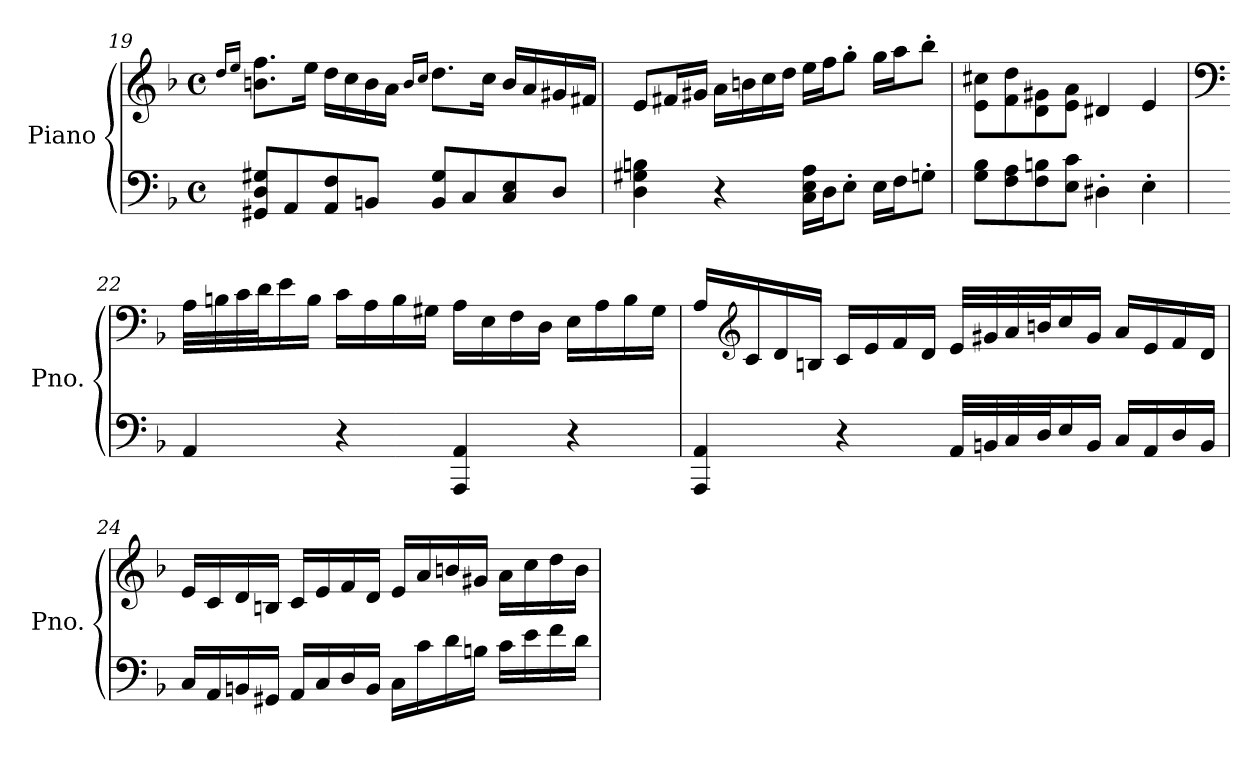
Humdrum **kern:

**kern	**kern
*part1	*part1
*staff2	*staff1
*I"Piano	*
*I'Pno.	*
*clefF4	*clefG2
*k[b-]	*k[b-]
*M4/4	*M4/4
*met(c)	*met(c)
=19	=19
.	16qdd/LL
.	16qee/JJ
8GG#X/ 8D/ 8G#X/L	8.bn\ 8.ff\L
8AA/	.
.	16ee\Jk
8AA/ 8F/	16dd\LL
.	16cc\
8BBn/J	16b\
.	16a\JJ
.	16qb/LL
.	16qcc/JJ
8BB/ 8G#/L	8.dd\L
8C/	.
.	16cc\Jk
8C/ 8E/	16b/LL
.	16a/
8D/J	16g#X/
.	16f#X/JJ
=20	=20
4D\ 4G#X\ 4Bn\	8e/L
.	16f#X/L
.	16g#X/JJ
4r	16a\LL
.	16bn\
.	16cc\
.	16dd\JJ
16C\ 16E\ 16A\LL	16ee\LL
16D\J	16ff\J
8E'\J	8gg'\J
16E\LL	16gg\LL
16F\J	16aa\J
8Gn'\J	8bb-'\J
=21	=21
8G\ 8B-\L	8e\ 8cc#X\L
8F\ 8A\	8f\ 8dd\
8F\ 8Bn\	8d\ 8g#X\
8E\ 8c\J	8e\ 8a\J
4D#X'\	4d#X/
4E'\	4e/
=22	=22
*	*clefF4
4AA/	32A\LLL
.	32Bn\
.	32c\
.	32d\J
.	16e\
.	16B\JJ
4r	16c\LL
.	16A\
.	16B\
.	16G#X\JJ
4AAA/ 4AA/	16A\LL
.	16E\
.	16F\
.	16D\JJ
4r	16E\LL
.	16A\
.	16B\
.	16G#\JJ
=23	=23
4AAA/ 4AA/	16A/LL
*	*clefG2
.	16c/
.	16d/
.	16Bn/JJ
4r	16c/LL
.	16e/
.	16f/
.	16d/JJ
32AA/LLL	32e/LLL
32BBn/	32g#X/
32C/	32a/
32D/J	32bn/J
16E/	16cc/
16BB/JJ	16g#/JJ
16C/LL	16a/LL
16AA/	16e/
16D/	16f/
16BB/JJ	16d/JJ
=24	=24
16C/LL	16e/LL
16AA/	16c/
16BBn/	16d/
16GG#X/JJ	16Bn/JJ
16AA/LL	16c/LL
16C/	16e/
16D/	16f/
16BB/JJ	16d/JJ
16C\LL	16e/LL
16c\	16a/
16d\	16bn/
16Bn\JJ	16g#X/JJ
16c\LL	16a\LL
16e\	16cc\
16f\	16dd\
16d\JJ	16b\JJ
=	=
*-	*-
